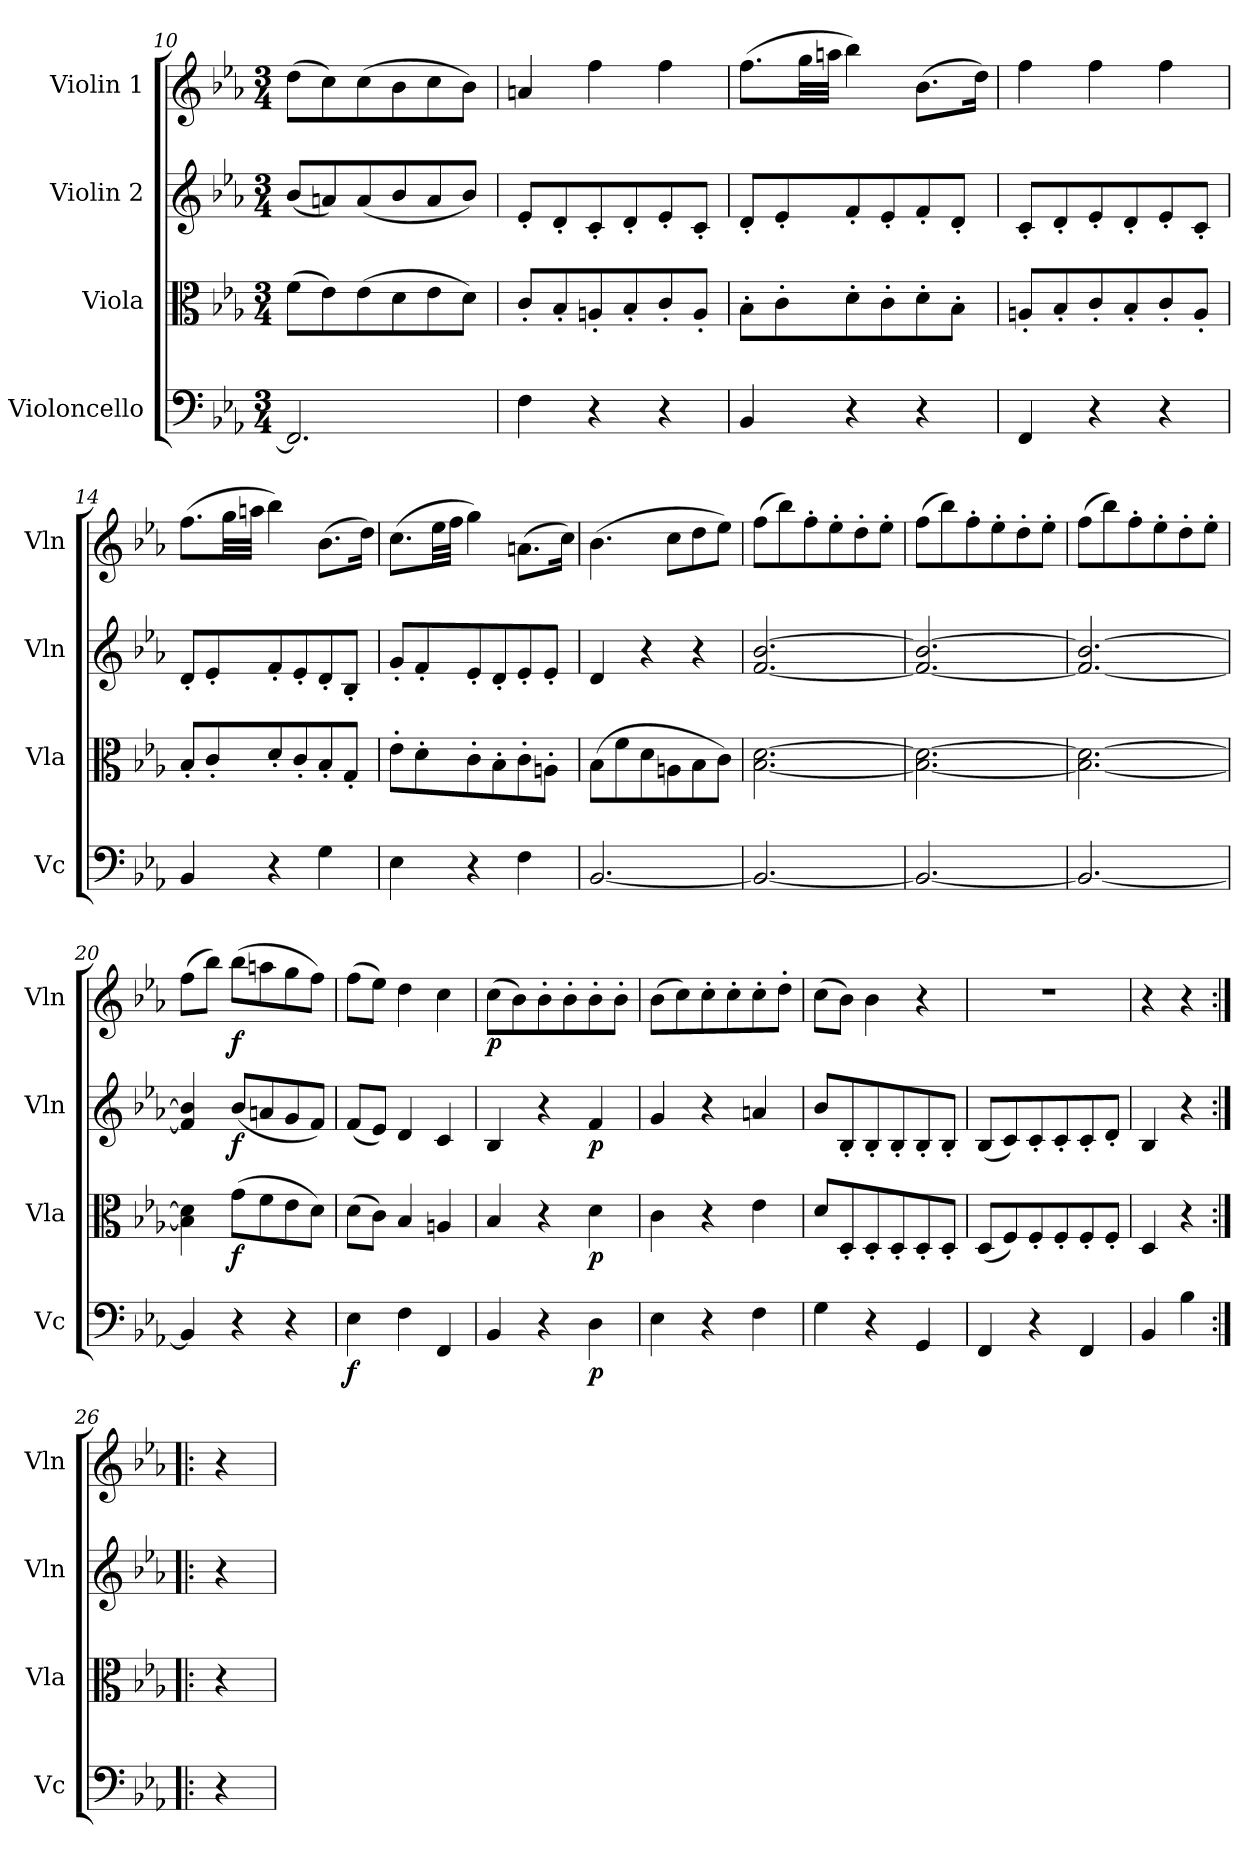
**kern	**dynam	**kern	**dynam	**kern	**dynam	**kern	**dynam
*part4	*part4	*part3	*part3	*part2	*part2	*part1	*part1
*staff4	*staff4	*staff3	*staff3	*staff2	*staff2	*staff1	*staff1
*I"Violoncello	*	*I"Viola	*	*I"Violin 2	*	*I"Violin 1	*
*I'Vc	*	*I'Vla	*	*I'Vln	*	*I'Vln	*
!!LO:LB:g=z
*clefF4	*	*clefC3	*	*clefG2	*	*clefG2	*
*k[b-e-a-]	*	*k[b-e-a-]	*	*k[b-e-a-]	*	*k[b-e-a-]	*
*M3/4	*	*M3/4	*	*M3/4	*	*M3/4	*
=10	=10	=10	=10	=10	=10	=10	=10
2.FF/]	.	(8f\L	.	(8b-/L	.	(8dd\L	.
.	.	8e-\)	.	8an/)	.	8cc\)	.
.	.	(8e-\	.	(8a/	.	(8cc\	.
.	.	8d\	.	8b-/	.	8b-\	.
.	.	8e-\	.	8a/	.	8cc\	.
.	.	8d\J)	.	8b-/J)	.	8b-\J)	.
!!LO:LB:g=z
=11	=11	=11	=11	=11	=11	=11	=11
4F\	.	8c'/L	.	8e-'/L	.	4an/	.
.	.	8B-'/	.	8d'/	.	.	.
4r	.	8An'/	.	8c'/	.	4ff\	.
.	.	8B-'/	.	8d'/	.	.	.
4r	.	8c'/	.	8e-'/	.	4ff\	.
.	.	8A'/J	.	8c'/J	.	.	.
=12	=12	=12	=12	=12	=12	=12	=12
4BB-/	.	8B-'\L	.	8d'/L	.	(8.ff\L	.
.	.	8c'\	.	8e-'/	.	.	.
.	.	.	.	.	.	32gg\LL	.
.	.	.	.	.	.	32aan\JJJ	.
4r	.	8d'\	.	8f'/	.	4bb-\)	.
.	.	8c'\	.	8e-'/	.	.	.
4r	.	8d'\	.	8f'/	.	(8.b-\L	.
.	.	8B-'\J	.	8d'/J	.	.	.
.	.	.	.	.	.	16dd\Jk)	.
=13	=13	=13	=13	=13	=13	=13	=13
4FF/	.	8An'/L	.	8c'/L	.	4ff\	.
.	.	8B-'/	.	8d'/	.	.	.
4r	.	8c'/	.	8e-'/	.	4ff\	.
.	.	8B-'/	.	8d'/	.	.	.
4r	.	8c'/	.	8e-'/	.	4ff\	.
.	.	8A'/J	.	8c'/J	.	.	.
=14	=14	=14	=14	=14	=14	=14	=14
4BB-/	.	8B-'/L	.	8d'/L	.	(8.ff\L	.
.	.	8c'/	.	8e-'/	.	.	.
.	.	.	.	.	.	32gg\LL	.
.	.	.	.	.	.	32aan\JJJ	.
4r	.	8d'/	.	8f'/	.	4bb-\)	.
.	.	8c'/	.	8e-'/	.	.	.
4G\	.	8B-'/	.	8d'/	.	(8.b-\L	.
.	.	8G'/J	.	8B-'/J	.	.	.
.	.	.	.	.	.	16dd\Jk)	.
=15	=15	=15	=15	=15	=15	=15	=15
4E-\	.	8e-'\L	.	8g'/L	.	(8.cc\L	.
.	.	8d'\	.	8f'/	.	.	.
.	.	.	.	.	.	32ee-\LL	.
.	.	.	.	.	.	32ff\JJJ	.
4r	.	8c'\	.	8e-'/	.	4gg\)	.
.	.	8B-'\	.	8d'/	.	.	.
4F\	.	8c'\	.	8e-'/	.	(8.an\L	.
.	.	8An'\J	.	8e-'/J	.	.	.
.	.	.	.	.	.	16cc\Jk)	.
=16	=16	=16	=16	=16	=16	=16	=16
[2.BB-/	.	(8B-\L	.	4d/	.	(4.b-\	.
.	.	8f\	.	.	.	.	.
.	.	8d\	.	4r	.	.	.
.	.	8An\	.	.	.	8cc\L	.
.	.	8B-\	.	4r	.	8dd\	.
.	.	8c\J)	.	.	.	8ee-\J)	.
=17	=17	=17	=17	=17	=17	=17	=17
2.BB-/_	.	[2.B-\ [2.d\	.	[2.f/ [2.b-/	.	(8ff\L	.
.	.	.	.	.	.	8bb-\)	.
.	.	.	.	.	.	8ff'\	.
.	.	.	.	.	.	8ee-'\	.
.	.	.	.	.	.	8dd'\	.
.	.	.	.	.	.	8ee-'\J	.
!!LO:LB:g=z
=18	=18	=18	=18	=18	=18	=18	=18
2.BB-/_	.	2.B-\_ 2.d\_	.	2.f/_ 2.b-/_	.	(8ff\L	.
.	.	.	.	.	.	8bb-\)	.
.	.	.	.	.	.	8ff'\	.
.	.	.	.	.	.	8ee-'\	.
.	.	.	.	.	.	8dd'\	.
.	.	.	.	.	.	8ee-'\J	.
=19	=19	=19	=19	=19	=19	=19	=19
2.BB-/_	.	2.B-\_ 2.d\_	.	2.f/_ 2.b-/_	.	(8ff\L	.
.	.	.	.	.	.	8bb-\)	.
.	.	.	.	.	.	8ff'\	.
.	.	.	.	.	.	8ee-'\	.
.	.	.	.	.	.	8dd'\	.
.	.	.	.	.	.	8ee-'\J	.
!!LO:LB:g=z
=20	=20	=20	=20	=20	=20	=20	=20
4BB-/]	.	4B-\] 4d\]	.	4f/] 4b-/]	.	(8ff\L	.
.	.	.	.	.	.	8bb-\J)	.
!	!	!	!LO:DY:b	!	!LO:DY:b	!	!LO:DY:b
4r	.	(8g\L	f	(8b-/L	f	(8bb-\L	f
.	.	8f\	.	8an/	.	8aan\	.
4r	.	8e-\	.	8g/	.	8gg\	.
.	.	8d\J)	.	8f/J)	.	8ff\J)	.
=21	=21	=21	=21	=21	=21	=21	=21
!	!LO:DY:b	!	!	!	!	!	!
4E-\	f	(8d\L	.	(8f/L	.	(8ff\L	.
.	.	8c\J)	.	8e-/J)	.	8ee-\J)	.
4F\	.	4B-/	.	4d/	.	4dd\	.
4FF/	.	4An/	.	4c/	.	4cc\	.
=22	=22	=22	=22	=22	=22	=22	=22
!	!	!	!	!	!	!	!LO:DY:b
4BB-/	.	4B-/	.	4B-/	.	(8cc\L	p
.	.	.	.	.	.	8b-\)	.
4r	.	4r	.	4r	.	8b-'\	.
.	.	.	.	.	.	8b-'\	.
!	!LO:DY:b	!	!LO:DY:b	!	!LO:DY:b	!	!
4D\	p	4d\	p	4f/	p	8b-'\	.
.	.	.	.	.	.	8b-'\J	.
=23	=23	=23	=23	=23	=23	=23	=23
4E-\	.	4c\	.	4g/	.	(8b-\L	.
.	.	.	.	.	.	8cc\)	.
4r	.	4r	.	4r	.	8cc'\	.
.	.	.	.	.	.	8cc'\	.
4F\	.	4e-\	.	4an/	.	8cc'\	.
.	.	.	.	.	.	8dd'\J	.
=24	=24	=24	=24	=24	=24	=24	=24
4G\	.	8d/L	.	8b-/L	.	(8cc\L	.
.	.	8D'/	.	8B-'/	.	8b-\J)	.
4r	.	8D'/	.	8B-'/	.	4b-\	.
.	.	8D'/	.	8B-'/	.	.	.
4GG/	.	8D'/	.	8B-'/	.	4r	.
.	.	8D'/J	.	8B-'/J	.	.	.
=25	=25	=25	=25	=25	=25	=25	=25
4FF/	.	(8D/L	.	(8B-/L	.	2.r	.
.	.	8F/)	.	8c/)	.	.	.
4r	.	8F'/	.	8c'/	.	.	.
.	.	8F'/	.	8c'/	.	.	.
4FF/	.	8F'/	.	8c'/	.	.	.
.	.	8F'/J	.	8d'/J	.	.	.
=26	=26	=26	=26	=26	=26	=26	=26
4BB-/	.	4D/	.	4B-/	.	4r	.
4B-\	.	4r	.	4r	.	4r	.
=26X1:|!|:	=26X1:|!|:	=26X1:|!|:	=26X1:|!|:	=26X1:|!|:	=26X1:|!|:	=26X1:|!|:	=26X1:|!|:
4r	.	4r	.	4r	.	4r	.
=	=	=	=	=	=	=	=
*-	*-	*-	*-	*-	*-	*-	*-
